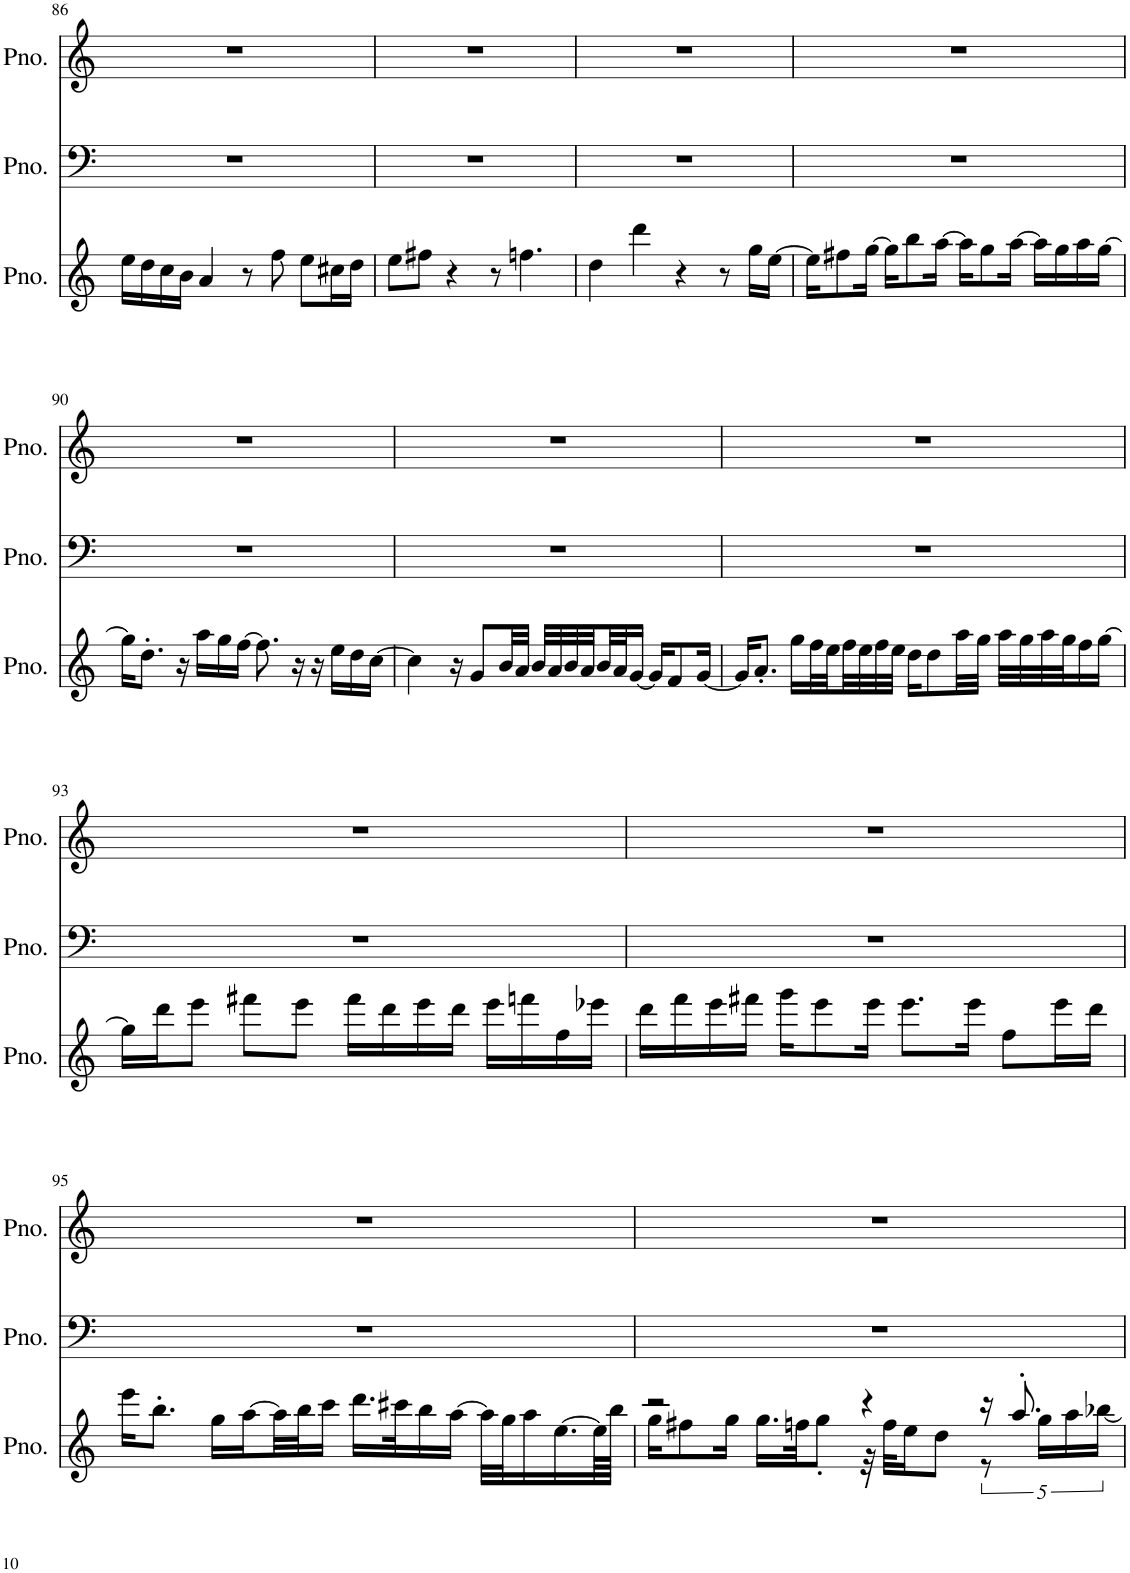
**kern	**kern	**kern
*part3	*part2	*part1
*staff3	*staff2	*staff1
*I"Piano	*I"Piano	*I"Piano
*I'Pno.	*I'Pno.	*I'Pno.
!!LO:PB:g=z
*clefG2	*clefF4	*clefG2
*k[]	*k[]	*k[]
*M4/4	*M4/4	*M4/4
=86	=86	=86
16ee\LL	1r	1r
16dd\	.	.
16cc\	.	.
16b\JJ	.	.
4a/	.	.
8r	.	.
8ff\	.	.
8ee\L	.	.
16cc#X\L	.	.
16dd\JJ	.	.
=87	=87	=87
8ee\L	1r	1r
8ff#X\J	.	.
4r	.	.
8r	.	.
4.ffn\	.	.
=88	=88	=88
4dd\	1r	1r
4ddd\	.	.
4r	.	.
8r	.	.
16gg\LL	.	.
[16ee\JJ	.	.
=89	=89	=89
16ee\KL]	1r	1r
8ff#X\	.	.
[16gg\Jk	.	.
16gg\KL]	.	.
8bb\	.	.
[16aa\Jk	.	.
16aa\KL]	.	.
8gg\	.	.
[16aa\Jk	.	.
16aa\LL]	.	.
16gg\	.	.
16aa\	.	.
[16gg\JJ	.	.
!!LO:LB:g=z
=90	=90	=90
16gg\KL]	1r	1r
8.dd'\J	.	.
16r	.	.
16aa\LL	.	.
16gg\	.	.
[16ff\JJ	.	.
8.ff\]	.	.
16r	.	.
16r	.	.
16ee\LL	.	.
16dd\	.	.
[16cc\JJ	.	.
=91	=91	=91
4cc\]	1r	1r
16r	.	.
8g/L	.	.
32b/LL	.	.
32a/JJJ	.	.
32b/LLL	.	.
32a/	.	.
32b/	.	.
32a/	.	.
32b/	.	.
32a/J	.	.
[16g/JJ	.	.
16g/KL]	.	.
8f/	.	.
[16g/Jk	.	.
=92	=92	=92
16g/KL]	1r	1r
8.a'/J	.	.
16gg\LL	.	.
32ff\L	.	.
32ee\	.	.
32ff\	.	.
32ee\	.	.
32ff\	.	.
32ee\JJJ	.	.
16dd\KL	.	.
8dd\	.	.
32aa\LL	.	.
32gg\JJJ	.	.
32aa\LLL	.	.
32gg\	.	.
32aa\	.	.
32gg\J	.	.
16ff\	.	.
[16gg\JJ	.	.
!!LO:LB:g=z
=93	=93	=93
16gg\LL]	1r	1r
16ddd\J	.	.
8eee\J	.	.
8fff#X\L	.	.
8eee\J	.	.
16fff#\LL	.	.
16ddd\	.	.
16eee\	.	.
16ddd\JJ	.	.
16eee\LL	.	.
16fffn\	.	.
16ff\	.	.
16eee-X\JJ	.	.
=94	=94	=94
16ddd\LL	1r	1r
16fff\	.	.
16eee\	.	.
16fff#X\JJ	.	.
16ggg\KL	.	.
8eee\	.	.
16eee\Jk	.	.
8.eee\L	.	.
16eee\Jk	.	.
8ff\L	.	.
16eee\L	.	.
16ddd\JJ	.	.
!!LO:LB:g=z
=95	=95	=95
16eee\KL	1r	1r
8.bb'\J	.	.
16gg\LL	.	.
[16aa\	.	.
32aa\L]	.	.
32bb\J	.	.
16ccc\JJ	.	.
16.ddd\LL	.	.
32ccc#X\K	.	.
16bb\	.	.
[16aa\JJ	.	.
32aa\LLL]	.	.
32gg\J	.	.
16aa\	.	.
[16.ee\	.	.
64ee\LL]	.	.
64bb\JJJJ	.	.
=96	=96	=96
*^	*	*
2r	16gg\KL	1r	1r
.	8ff#X\	.	.
.	16gg\Jk	.	.
.	16.gg\LL	.	.
.	32ffn\JK	.	.
.	8gg'\J	.	.
4r	32r	.	.
.	32ff\KLL	.	.
.	16ee\J	.	.
.	8dd\J	.	.
16r	10r	.	.
8.aa'/	.	.	.
.	20gg\LL	.	.
.	20aa\	.	.
.	[20bb-X\JJ	.	.
*v	*v	*	*
=	=	=
*-	*-	*-
